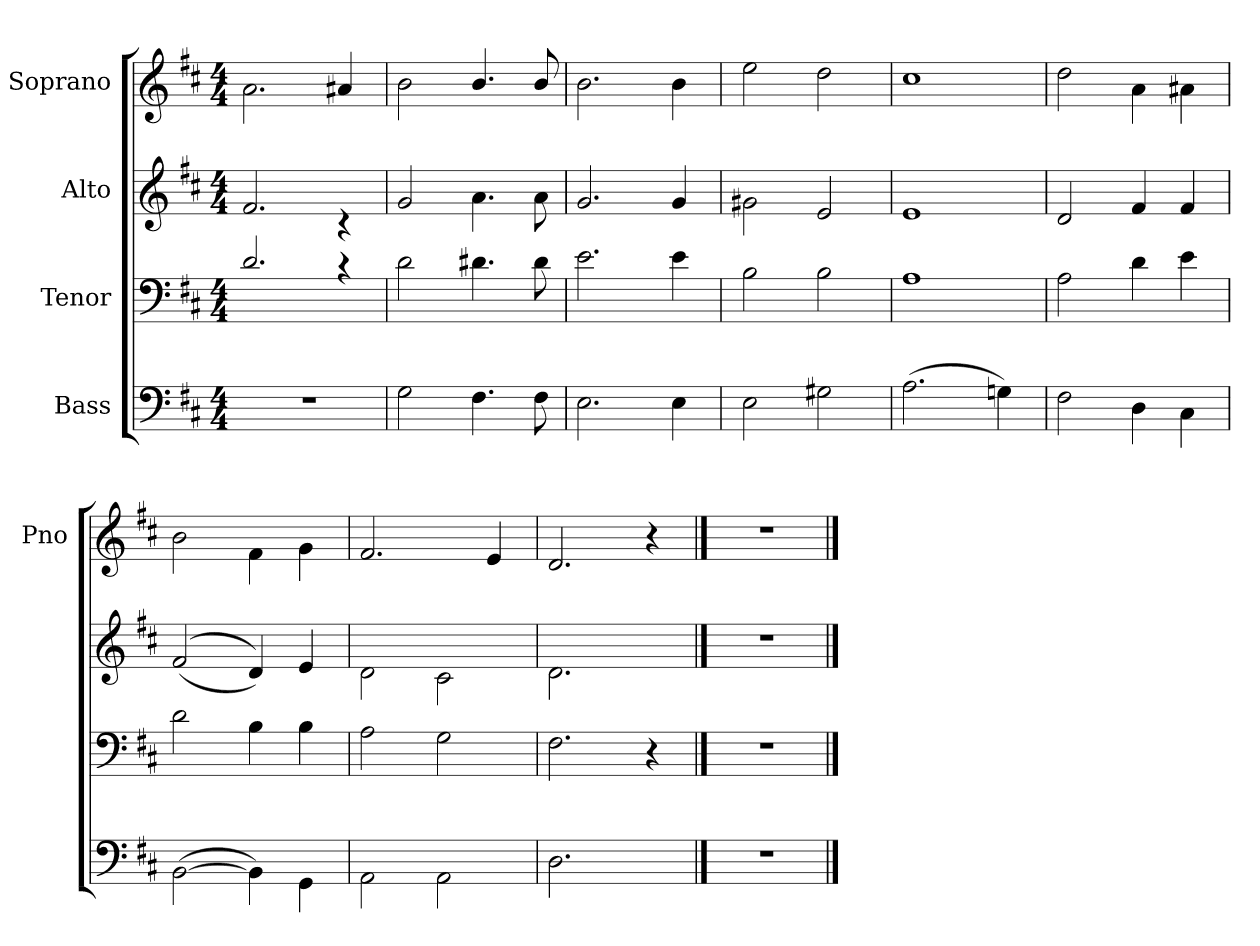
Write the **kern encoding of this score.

**kern	**kern	**kern	**kern
*part4	*part3	*part2	*part1
*staff4	*staff3	*staff2	*staff1
*I"Bass	*I"Tenor	*I"Alto	*I"Soprano
*	*	*	*I'Pno
*clefF4	*clefF4	*clefG2	*clefG2
*k[f#c#]	*k[f#c#]	*k[f#c#]	*k[f#c#]
*D:	*D:	*D:	*D:
*M4/4	*M4/4	*M4/4	*M4/4
=	=	=	=
1r	2.d/	2.f#/	2.a\
.	4rc	4rc	4a#X!/
=	=	=	=
2G\	2d\	2g/	2b\
4.F#\	4.d#X\	4.a\	4.b/
8F#\	8d#\	8a\	8b/
=	=	=	=
2.E\	2.e\	2.g/	2.b\
4E\	4e\	4g/	4b\
=	=	=	=
2E\	2B\	2g#X\	2ee\
2G#X\	2B\	2e/	2dd\
=	=	=	=
(<2.A\	1A	1e	1cc#
4Gn\)	.	.	.
=	=	=	=
2F#\	2A\	2d/	2dd\
4D\	4d\	4f#/	4a\
4C#\	4e\	4f#/	4a#X\
=	=	=	=
(>[2BB\	2d\	(<(<2f#/	2b\
4BB\])	4B\	4d/))	4f#\
4GG\	4B\	4e/	4g\
=	=	=	=
2AA\	2A\	2d\	2.f#/
2AA\	2G\	2c#\	.
.	.	.	4e/
=	=	=	=
2.D\	2.F#\	2.d\	2.d/
4ryy	4r	4ryy	4r
==	==	==	==
1r	1r	1r	1r
==	==	==	==
*-	*-	*-	*-
